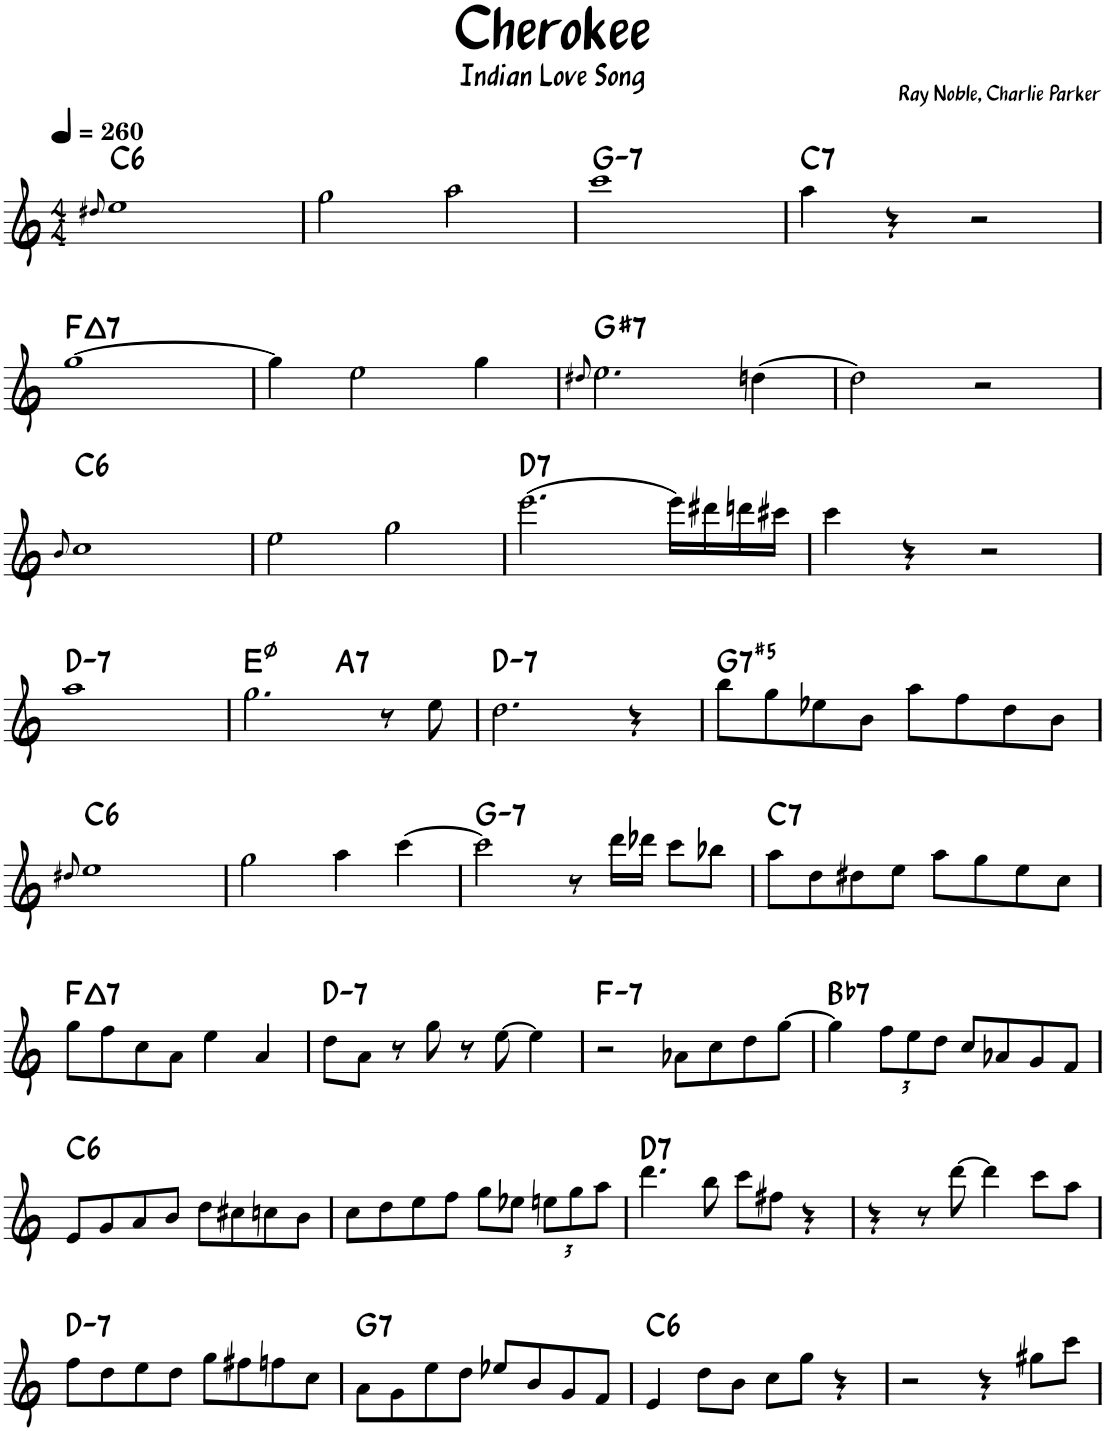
**kern	**harte
*part1	*part1
*staff1	*
*I"Tenor Saxophone	*
*I'T. Sax.	*
*clefG2	*
*Trd8c14	*
*k[]	*
*M4/4	*
*MM260	*
=1	=1
8qdd#X/	.
!	!LO:H:kt=6
1ee	C:maj6
=2	=2
2gg\	.
2aa\	.
=3	=3
!	!LO:H:kt=7
1ccc	G:min7
=4	=4
!	!LO:H:kt=7
4aa\	C:7
4r	.
2r	.
!!LO:LB:g=z
=5	=5
!	!LO:H:kt=7
[1gg	F:maj7
=6	=6
4gg\]	.
2ee\	.
4gg\	.
=7	=7
8qdd#X/	.
!	!LO:H:kt=7
2.ee\	G#:7
[4ddn\	.
=8	=8
2dd\]	.
2r	.
!!LO:LB:g=z
=9	=9
8qb/	.
!	!LO:H:kt=6
1cc	C:maj6
=10	=10
2ee\	.
2gg\	.
=11	=11
!	!LO:H:kt=7
(2.eee\	D:7
16eee\LL)	.
16ddd#X\	.
16dddn\	.
16ccc#X\JJ	.
=12	=12
4ccc\	.
4r	.
2r	.
!!LO:LB:g=z
=13	=13
!	!LO:H:kt=7
1aa	D:min7
=14	=14
*^	*
2.gg\	2ryy	E:hdim7
!	!	!LO:H:kt=7
.	2ryy	A:7
8r	.	.
8ee\	.	.
=15	=15	=15
!	!	!LO:H:kt=7
*v	*v	*
2.dd\	D:min7
4r	.
=16	=16
!	!LO:H:kt=7
8bb\L	G:(3,#5,b7)
8gg\	.
8ee-X\	.
8b\J	.
8aa\L	.
8ff\	.
8dd\	.
8b\J	.
!!LO:LB:g=z
=17	=17
8qdd#X/	.
!	!LO:H:kt=6
1ee	C:maj6
=18	=18
2gg\	.
4aa\	.
[4ccc\	.
=19	=19
!	!LO:H:kt=7
2ccc\]	G:min7
8r	.
16ddd\LL	.
16ddd-X\JJ	.
8ccc\L	.
8bb-X\J	.
=20	=20
!	!LO:H:kt=7
8aa\L	C:7
8dd\	.
8dd#X\	.
8ee\J	.
8aa\L	.
8gg\	.
8ee\	.
8cc\J	.
!!LO:LB:g=z
=21	=21
!	!LO:H:kt=7
8gg\L	F:maj7
8ff\	.
8cc\	.
8a\J	.
4ee\	.
4a/	.
=22	=22
!	!LO:H:kt=7
8dd\L	D:min7
8a\J	.
8r	.
8gg\	.
8r	.
[8ee\	.
4ee\]	.
=23	=23
!	!LO:H:kt=7
2r	F:min7
8a-X\L	.
8cc\	.
8dd\	.
[8gg\J	.
=24	=24
!	!LO:H:kt=7
4gg\]	Bb:7
*Xbrackettup	*
12ff\L	.
12ee\	.
12dd\J	.
8cc/L	.
8a-X/	.
8g/	.
8f/J	.
!!LO:LB:g=z
=25	=25
!	!LO:H:kt=6
8e/L	C:maj6
8g/	.
8a/	.
8b/J	.
8dd\L	.
8cc#X\	.
8ccn\	.
8b\J	.
=26	=26
8cc\L	.
8dd\	.
8ee\	.
8ff\J	.
8gg\L	.
8ee-X\J	.
12een\L	.
12gg\	.
12aa\J	.
=27	=27
!	!LO:H:kt=7
4.ddd\	D:7
8bb\	.
8ccc\L	.
8ff#X\J	.
4r	.
=28	=28
4r	.
8r	.
[8ddd\	.
4ddd\]	.
8ccc\L	.
8aa\J	.
!!LO:LB:g=z
=29	=29
!	!LO:H:kt=7
8ff\L	D:min7
8dd\	.
8ee\	.
8dd\J	.
8gg\L	.
8ff#X\	.
8ffn\	.
8cc\J	.
=30	=30
!	!LO:H:kt=7
8a\L	G:7
8g\	.
8ee\	.
8dd\J	.
8ee-X/L	.
8b/	.
8g/	.
8f/J	.
=31	=31
!	!LO:H:kt=6
4e/	C:maj6
8dd\L	.
8b\J	.
8cc\L	.
8gg\J	.
4r	.
=32	=32
2r	.
4r	.
8gg#X\L	.
8ccc\J	.
=	=
*-	*-
